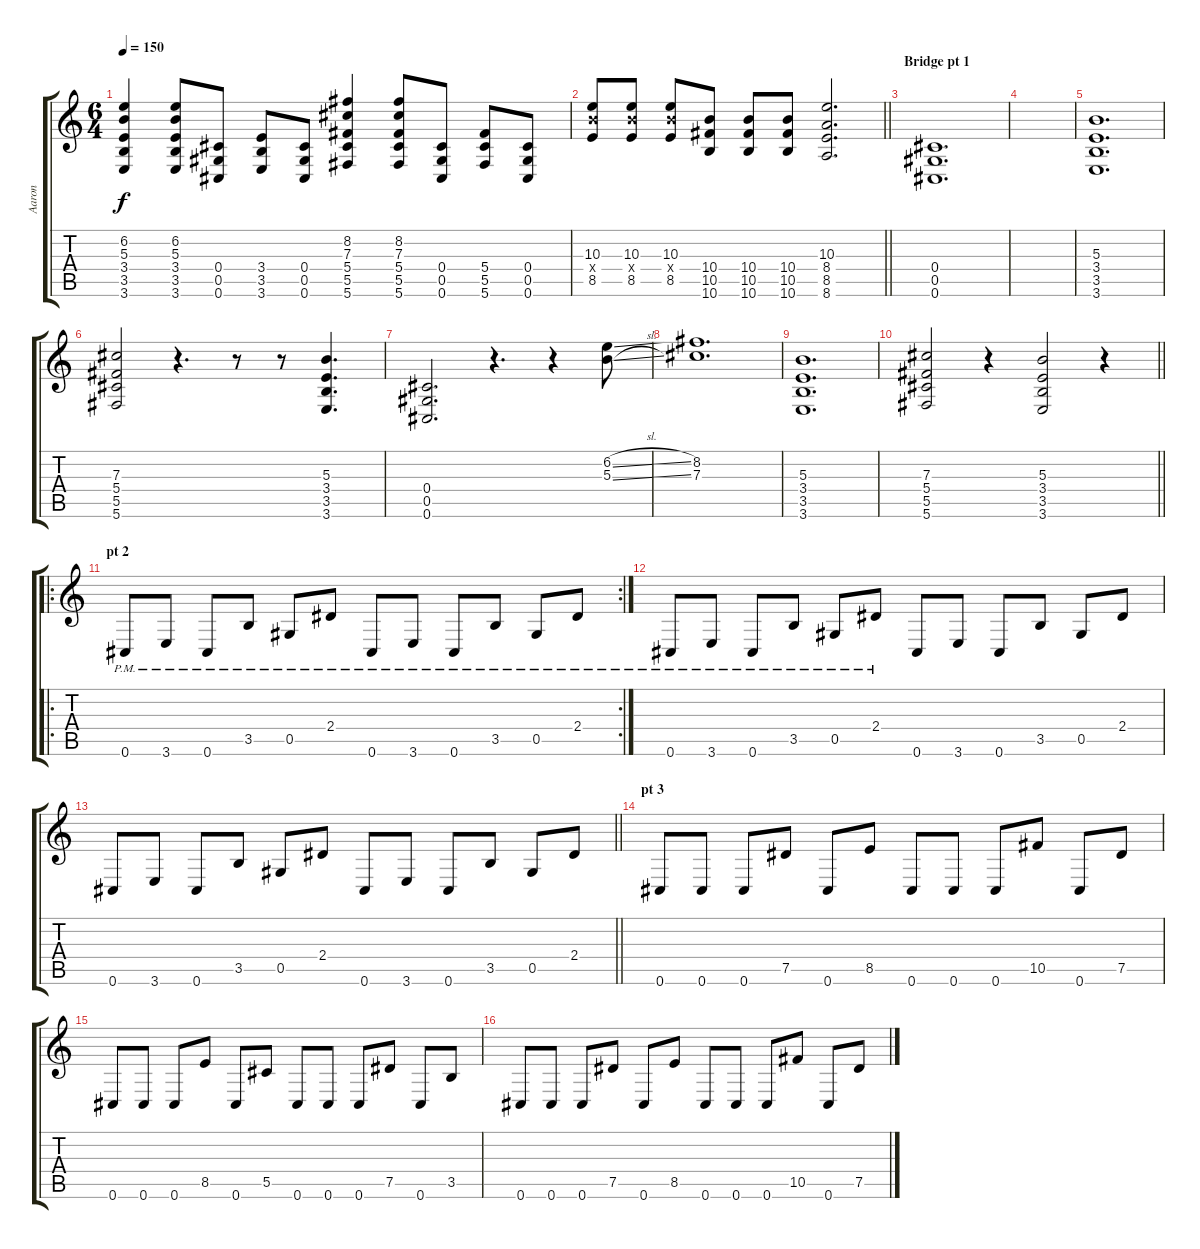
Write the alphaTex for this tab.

\track ("Aaron" "Aaron") {instrument overdrivenguitar}
\staff {score tabs}
\tuning (Eb4 Bb3 Gb3 Db3 Ab2 Db2) {hide}
\ts (6 4)
\tempo 150
\clef g2
\ks c
(6.2 5.3 3.4 3.5 3.6).4{dy f} (6.2 5.3 3.4 3.5 3.6).8 (0.4 0.5 0.6).8 (3.4 3.5 3.6).8 (0.4 0.5 0.6).8 (8.2 7.3 5.4 5.5 5.6).4 (8.2 7.3 5.4 5.5 5.6).8 (0.4 0.5 0.6).8 (5.4 5.5 5.6).8 (0.4 0.5 0.6).8 |
\barLineRight lightlight
(10.3 10.4{x} 8.5).8 (10.3 10.4{x} 8.5).8 (10.3 10.4{x} 8.5).8 (10.4 10.5 10.6).8 (10.4 10.5 10.6).8 (10.4 10.5 10.6).8 (10.3 8.4 8.5 8.6).2{d} |
\section ("" "Bridge pt 1")
(0.4 0.5 0.6).1{d} |
|
(5.3 3.4 3.5 3.6).1{d} |
(7.3 5.4 5.5 5.6).2 r.4{d} r.8 r.8 (5.3 3.4 3.5 3.6).4{d} |
(0.4 0.5 0.6).2{d} r.4{d} r.4 (6.2{sl} 5.3{sl}).8 |
(8.2 7.3).1{d} |
(5.3 3.4 3.5 3.6).1{d} |
\barLineRight lightlight
(7.3 5.4 5.5 5.6).2 r.4 (5.3 3.4 3.5 3.6).2 r.4 |
\ro
\rc 2
\section ("" "pt 2")
0.6{pm}.8{instrument overdrivenguitar} 3.6{pm}.8 0.6{pm}.8 3.5{pm}.8 0.5{pm}.8 2.4{pm}.8 0.6{pm}.8 3.6{pm}.8 0.6{pm}.8 3.5{pm}.8 0.5{pm}.8 2.4{pm}.8 |
0.6{pm}.8{instrument overdrivenguitar} 3.6{pm}.8 0.6{pm}.8 3.5{pm}.8 0.5{pm}.8 2.4{pm}.8 0.6.8 3.6.8 0.6.8 3.5.8 0.5.8 2.4.8 |
\barLineRight lightlight
0.6.8 3.6.8 0.6.8 3.5.8 0.5.8 2.4.8 0.6.8 3.6.8 0.6.8 3.5.8 0.5.8 2.4.8 |
\section ("" "pt 3")
0.6.8 0.6.8 0.6.8 7.5.8 0.6.8 8.5.8 0.6.8 0.6.8 0.6.8 10.5.8 0.6.8 7.5.8 |
0.6.8 0.6.8 0.6.8 8.5.8 0.6.8 5.5.8 0.6.8 0.6.8 0.6.8 7.5.8 0.6.8 3.5.8 |
0.6.8 0.6.8 0.6.8 7.5.8 0.6.8 8.5.8 0.6.8 0.6.8 0.6.8 10.5.8 0.6.8 7.5.8
